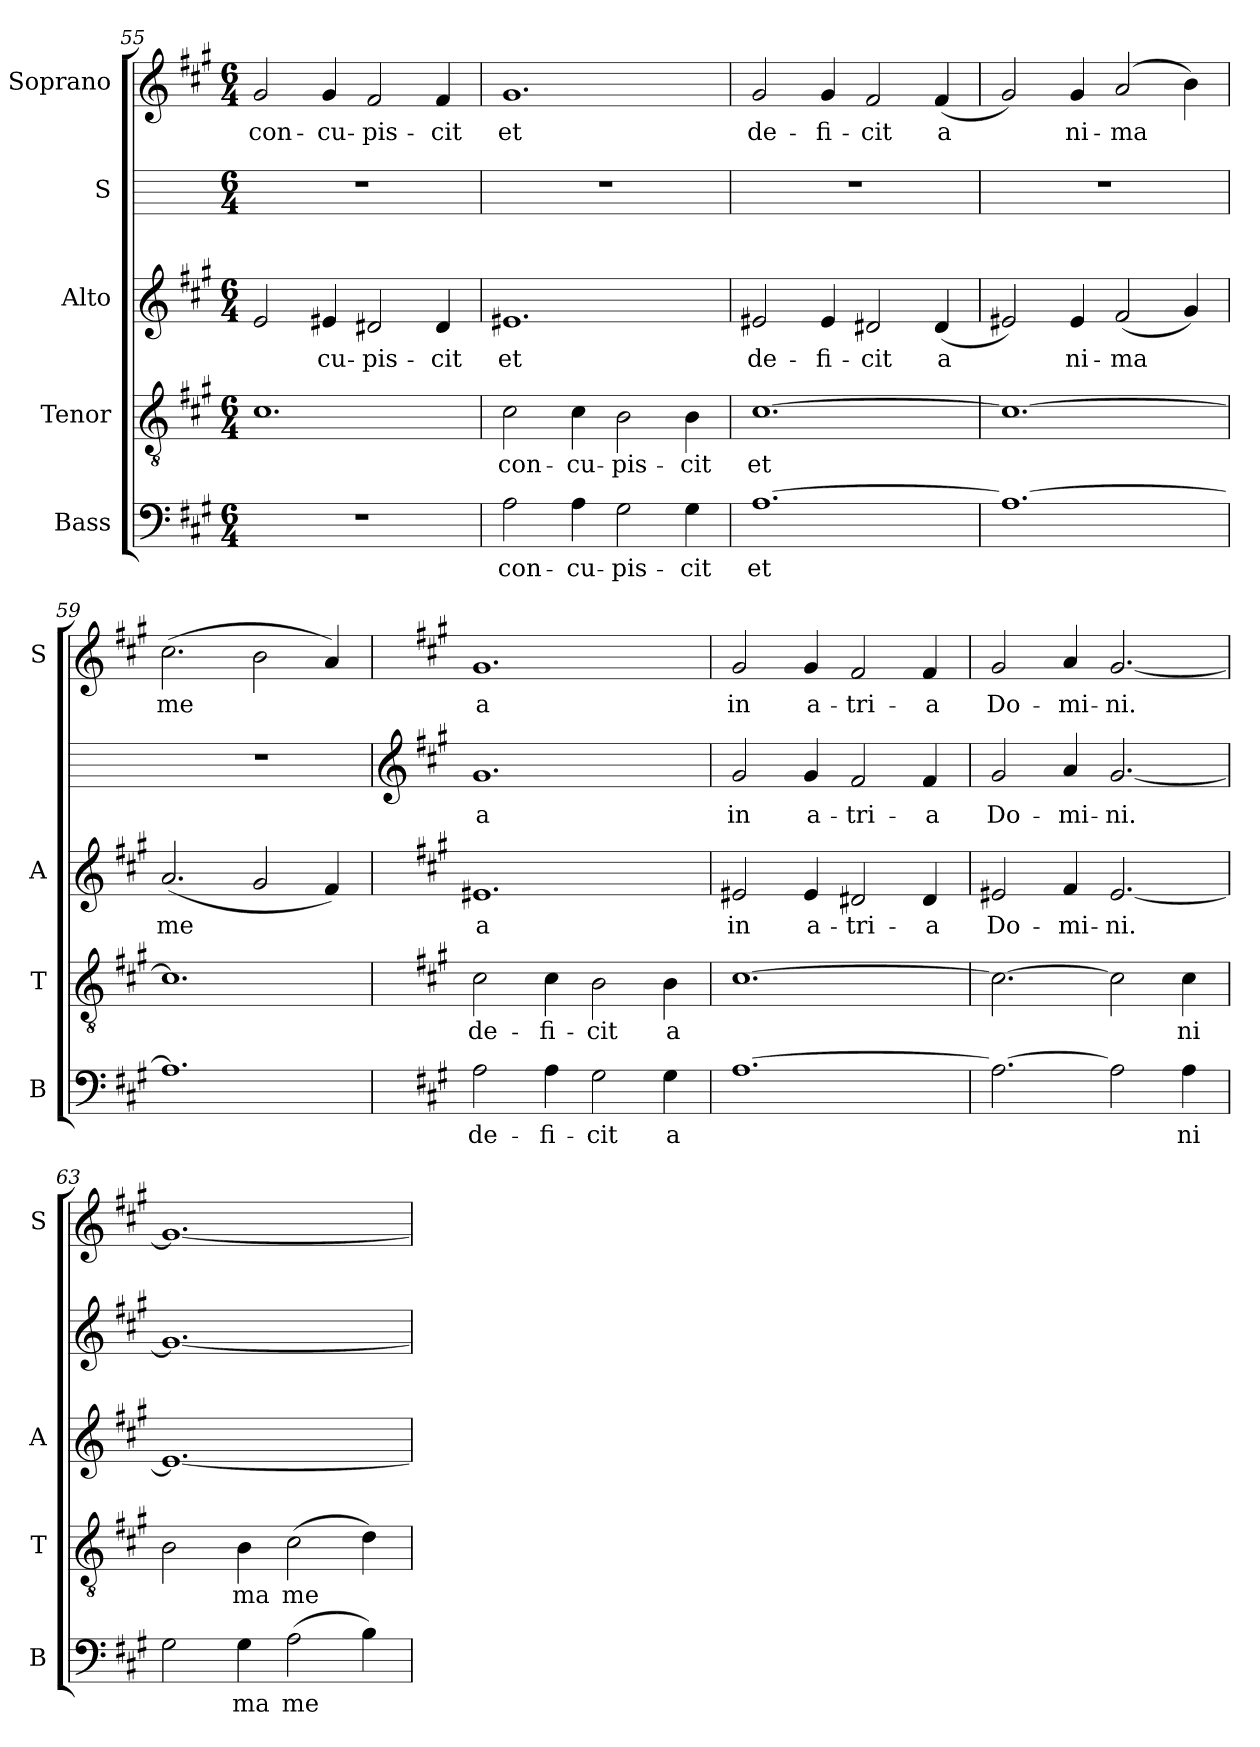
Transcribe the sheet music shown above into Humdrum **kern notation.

**kern	**text	**kern	**text	**kern	**text	**kern	**text	**kern	**text
*part5	*part5	*part4	*part4	*part3	*part3	*part2	*part2	*part1	*part1
*staff5	*staff5	*staff4	*staff4	*staff3	*staff3	*staff2	*staff2	*staff1	*staff1
*I"Bass	*	*I"Tenor	*	*I"Alto	*	*I"S	*	*I"Soprano	*
*I'B	*	*I'T	*	*I'A	*	*	*	*I'S	*
!!LO:PB:g=z
*clefF4	*	*clefGv2	*	*clefG2	*	*	*	*clefG2	*
*k[f#c#g#]	*	*k[f#c#g#]	*	*k[f#c#g#]	*	*k[]	*	*k[f#c#g#]	*
*A:	*	*A:	*	*A:	*	*C:	*	*A:	*
*M6/4	*	*M6/4	*	*M6/4	*	*M6/4	*	*M6/4	*
=55	=55	=55	=55	=55	=55	=55	=55	=55	=55
!	!	!	!LO:LY:b:cj	!	!LO:LY:b:cj	!	!	!	!LO:LY:b:cj
1.r	.	1.c#	.	2e/	--	1.r	.	2g#/	con-
!	!	!	!	!	!LO:LY:b:cj	!	!	!	!LO:LY:b:cj
.	.	.	.	4e#X/	-cu-	.	.	4g#/	-cu-
!	!	!	!	!	!LO:LY:b:cj	!	!	!	!LO:LY:b:cj
.	.	.	.	2d#X/	-pis-	.	.	2f#/	-pis-
!	!	!	!	!	!LO:LY:b:cj	!	!	!	!LO:LY:b:cj
.	.	.	.	4d#/	-cit	.	.	4f#/	-cit
=56	=56	=56	=56	=56	=56	=56	=56	=56	=56
!	!LO:LY:b	!	!LO:LY:b:cj	!	!LO:LY:b:cj	!	!	!	!LO:LY:b:cj
2A\	con-	2c#\	con-	1.e#X	et	1.r	.	1.g#	et
!	!LO:LY:b	!	!LO:LY:b:cj	!	!	!	!	!	!
4A\	-cu-	4c#\	-cu-	.	.	.	.	.	.
!	!LO:LY:b	!	!LO:LY:b:cj	!	!	!	!	!	!
2G#\	-pis-	2B\	-pis-	.	.	.	.	.	.
!	!LO:LY:b	!	!LO:LY:b:cj	!	!	!	!	!	!
4G#\	-cit	4B\	-cit	.	.	.	.	.	.
=57	=57	=57	=57	=57	=57	=57	=57	=57	=57
!	!LO:LY:b	!	!LO:LY:b:cj	!	!LO:LY:b:cj	!	!	!	!LO:LY:b:cj
[>1.A	et	[>1.c#	et	2e#X/	de-	1.r	.	2g#/	de-
!	!	!	!	!	!LO:LY:b:cj	!	!	!	!LO:LY:b:cj
.	.	.	.	4e#/	-fi-	.	.	4g#/	-fi-
!	!	!	!	!	!LO:LY:b:cj	!	!	!	!LO:LY:b:cj
.	.	.	.	2d#X/	-cit	.	.	2f#/	-cit
!	!	!	!	!	!LO:LY:b:cj	!	!	!	!LO:LY:b:cj
.	.	.	.	(<4d#/	a-	.	.	(<4f#/	a-
=58	=58	=58	=58	=58	=58	=58	=58	=58	=58
!	!LO:LY:b	!	!LO:LY:b:cj	!	!LO:LY:b:cj	!	!	!	!LO:LY:b:cj
1.A_>	.	1.c#_>	.	2e#X/)	--	1.r	.	2g#/)	--
!	!	!	!	!	!LO:LY:b:cj	!	!	!	!LO:LY:b:cj
.	.	.	.	4e#/	-ni-	.	.	4g#/	-ni-
!	!	!	!	!	!LO:LY:b:cj	!	!	!	!LO:LY:b:cj
.	.	.	.	(<2f#/	-ma	.	.	(>2a/	-ma
!	!	!	!	!	!LO:LY:b:cj	!	!	!	!LO:LY:b:cj
.	.	.	.	4g#/)	.	.	.	4b\)	.
=59	=59	=59	=59	=59	=59	=59	=59	=59	=59
!	!LO:LY:b	!	!LO:LY:b:cj	!	!LO:LY:b:cj	!	!	!	!LO:LY:b:cj
1.A]	.	1.c#]	.	(<2.a/	me-	1.r	.	(>2.cc#\	me-
!	!	!	!	!	!LO:LY:b:cj	!	!	!	!LO:LY:b:cj
.	.	.	.	2g#/	--	.	.	2b\	--
!	!	!	!	!	!LO:LY:b:cj	!	!	!	!LO:LY:b:cj
.	.	.	.	4f#/)	--	.	.	4a/)	--
!!LO:LB:g=z
=60	=60	=60	=60	=60	=60	=60	=60	=60	=60
*	*	*	*	*	*	*clefG2	*	*	*
*	*	*	*	*	*	*k[f#c#g#]	*	*	*
*	*	*	*	*	*	*A:	*	*	*
!	!LO:LY:b	!	!LO:LY:b:cj	!	!LO:LY:b:cj	!	!LO:LY:b:rj	!	!LO:LY:b:cj
2A\	de-	2c#\	de-	1.e#X	-a	1.g#	a	1.g#	-a
!	!LO:LY:b	!	!LO:LY:b:cj	!	!	!	!	!	!
4A\	-fi-	4c#\	-fi-	.	.	.	.	.	.
!	!LO:LY:b	!	!LO:LY:b:cj	!	!	!	!	!	!
2G#\	-cit	2B\	-cit	.	.	.	.	.	.
!	!LO:LY:b	!	!LO:LY:b:cj	!	!	!	!	!	!
4G#\	a-	4B\	a-	.	.	.	.	.	.
=61	=61	=61	=61	=61	=61	=61	=61	=61	=61
!	!LO:LY:b	!	!LO:LY:b:cj	!	!LO:LY:b:cj	!	!LO:LY:b:rj	!	!LO:LY:b:cj
[>1.A	--	[>1.c#	--	2e#X/	in	2g#/	in	2g#/	in
!	!	!	!	!	!LO:LY:b:cj	!	!LO:LY:b:rj	!	!LO:LY:b:cj
.	.	.	.	4e#/	a-	4g#/	a-	4g#/	a-
!	!	!	!	!	!LO:LY:b:cj	!	!LO:LY:b:rj	!	!LO:LY:b:cj
.	.	.	.	2d#X/	-tri-	2f#/	-tri-	2f#/	-tri-
!	!	!	!	!	!LO:LY:b:cj	!	!LO:LY:b:rj	!	!LO:LY:b:cj
.	.	.	.	4d#/	-a	4f#/	-a	4f#/	-a
=62	=62	=62	=62	=62	=62	=62	=62	=62	=62
!	!LO:LY:b	!	!LO:LY:b:cj	!	!LO:LY:b:cj	!	!LO:LY:b:rj	!	!LO:LY:b:cj
2.A\_>	--	2.c#\_>	--	2e#X/	Do-	2g#/	Do-	2g#/	Do-
!	!	!	!	!	!LO:LY:b:cj	!	!LO:LY:b:rj	!	!LO:LY:b:cj
.	.	.	.	4f#/	-mi-	4a/	-mi-	4a/	-mi-
!	!LO:LY:b	!	!LO:LY:b:cj	!	!LO:LY:b:cj	!	!LO:LY:b:rj	!	!LO:LY:b:cj
2A\]	--	2c#\]	--	[<2.e#/	-ni.	[<2.g#/	-ni.	[<2.g#/	-ni.
!	!LO:LY:b	!	!LO:LY:b:cj	!	!	!	!	!	!
4A\	-ni-	4c#\	-ni-	.	.	.	.	.	.
=63	=63	=63	=63	=63	=63	=63	=63	=63	=63
!	!LO:LY:b	!	!LO:LY:b:cj	!	!LO:LY:b:cj	!	!LO:LY:b:rj	!	!LO:LY:b:cj
2G#\	--	2B\	--	1.e#_<	.	1.g#_<	.	1.g#_<	.
!	!LO:LY:b	!	!LO:LY:b:cj	!	!	!	!	!	!
4G#\	-ma	4B\	-ma	.	.	.	.	.	.
!	!LO:LY:b	!	!LO:LY:b:cj	!	!	!	!	!	!
(>2A\	me-	(>2c#\	me-	.	.	.	.	.	.
!	!LO:LY:b	!	!LO:LY:b:cj	!	!	!	!	!	!
4B\)	--	4d\)	--	.	.	.	.	.	.
=	=	=	=	=	=	=	=	=	=
*-	*-	*-	*-	*-	*-	*-	*-	*-	*-
